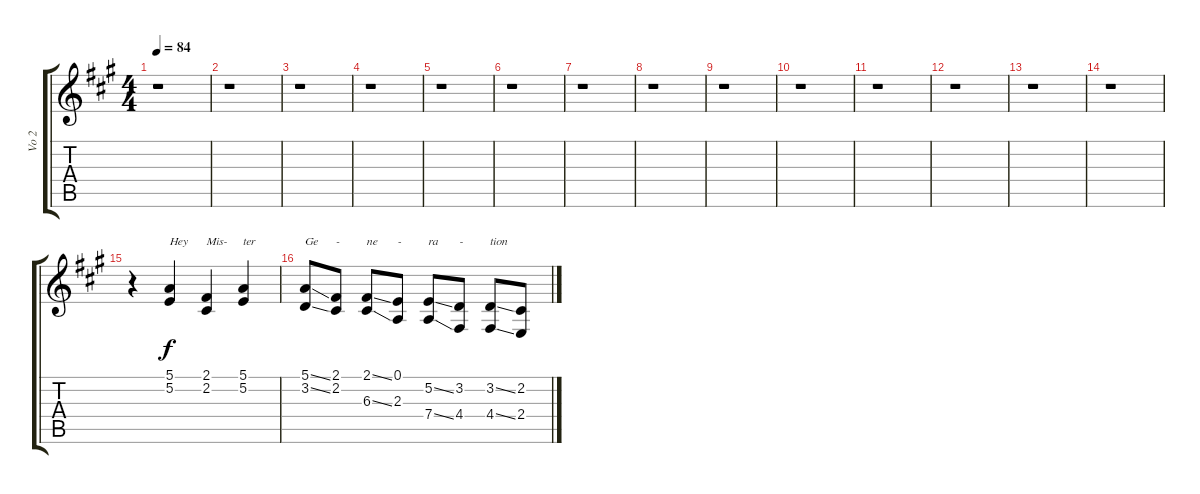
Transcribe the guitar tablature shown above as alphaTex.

\track ("Vo 2" "Vo 2") {instrument acousticgrandpiano}
\staff {score tabs}
\tuning (E4 B3 G3 D3 A2 E2) {hide}
\ts (4 4)
\tempo 84
\clef g2
\ks a
r.1{dy f} |
r.1 |
r.1 |
r.1 |
r.1 |
r.1 |
r.1 |
r.1 |
r.1 |
r.1 |
r.1 |
r.1 |
r.1 |
r.1 |
r.4 (5.1 5.2).4{txt "Hey"} (2.1 2.2).4{txt "Mis-"} (5.1 5.2).4{txt "ter"} |
(5.1{ss} 3.2{ss}).8{txt "Ge"} (2.1 2.2).8{txt "-"} (2.1{ss} 6.3{ss}).8{txt "ne"} (0.1 2.3).8{txt "-"} (5.2{ss} 7.4{ss}).8{txt "ra"} (3.2 4.4).8{txt "-"} (3.2{ss} 4.4{ss}).8{txt "tion"} (2.2 2.4).8
